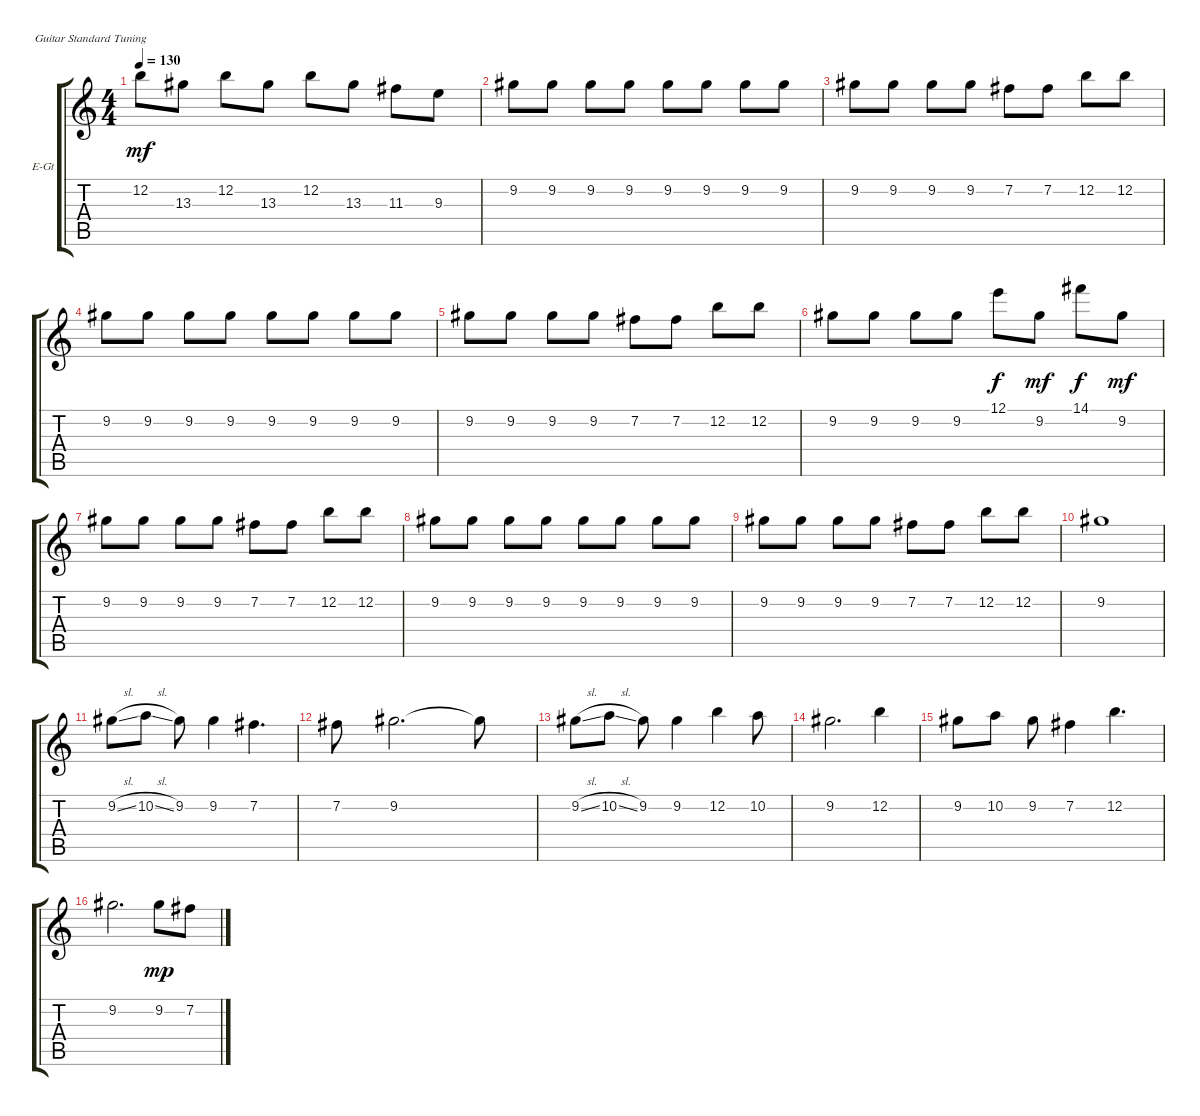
\defaultSystemsLayout 4
\bracketExtendMode groupsimilarinstruments
\firstSystemTrackNameOrientation horizontal
\otherSystemsTrackNameOrientation horizontal
\track ("Guitar 2" "E-Gt") {instrument electricguitarclean}
\staff {score tabs}
\tuning (E4 B3 G3 D3 A2 E2)
\ts (4 4)
\tempo 130
\clef g2
\ks c
12.2.8{dy mf} 13.3.8 12.2.8 13.3.8 12.2.8 13.3.8 11.3.8 9.3.8 |
9.2.8 9.2.8 9.2.8 9.2.8 9.2.8 9.2.8 9.2.8 9.2.8 |
9.2.8 9.2.8 9.2.8 9.2.8 7.2.8 7.2.8 12.2.8 12.2.8 |
9.2.8 9.2.8 9.2.8 9.2.8 9.2.8 9.2.8 9.2.8 9.2.8 |
9.2.8 9.2.8 9.2.8 9.2.8 7.2.8 7.2.8 12.2.8 12.2.8 |
9.2.8 9.2.8 9.2.8 9.2.8 12.1.8{dy f} 9.2.8{dy mf} 14.1.8{dy f} 9.2.8{dy mf} |
9.2.8 9.2.8 9.2.8 9.2.8 7.2.8 7.2.8 12.2.8 12.2.8 |
9.2.8 9.2.8 9.2.8 9.2.8 9.2.8 9.2.8 9.2.8 9.2.8 |
9.2.8 9.2.8 9.2.8 9.2.8 7.2.8 7.2.8 12.2.8 12.2.8 |
9.2.1 |
9.2{sl}.8 10.2{sl}.8 9.2.8 9.2.4 7.2.4{d} |
7.2.8 9.2.2{d} 9.2{t}.8 |
9.2{sl}.8 10.2{sl}.8 9.2.8 9.2.4 12.2.4 10.2.8 |
9.2.2{d} 12.2.4 |
9.2.8 10.2.8 9.2.8 7.2.4 12.2.4{d} |
9.2.2{d} 9.2.8{dy mp} 7.2.8
